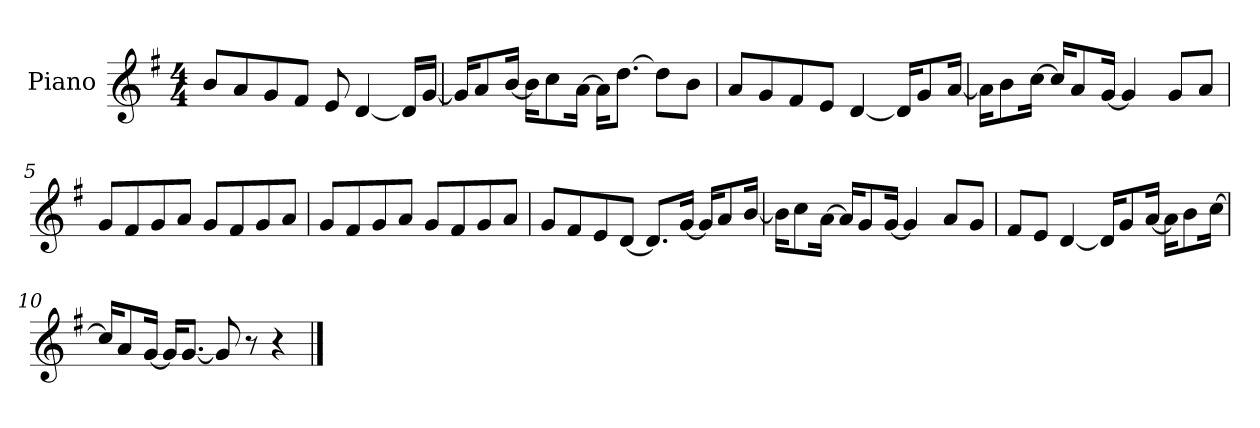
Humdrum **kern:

**kern
*part1
*staff1
*I"Piano
*I'P-no
*clefG2
*k[f#]
*M4/4
*MM90
=1
8b/L
8a/
8g/
8f#/J
8e/
[4d/
16d/LL]
[16g/JJ
=2
16g/KL]
8a/
[16b/Jk
16b\KL]
8cc\
[16a\Jk
16a\KL]
[8.dd\J
8dd\L]
8b\J
=3
8a/L
8g/
8f#/
8e/J
[4d/
16d/KL]
8g/
[16a/Jk
=4
16a\KL]
8b\
[16cc\Jk
16cc/KL]
8a/
[16g/Jk
4g/]
8g/L
8a/J
!!LO:LB:g=z
=5
8g/L
8f#/
8g/
8a/J
8g/L
8f#/
8g/
8a/J
=6
8g/L
8f#/
8g/
8a/J
8g/L
8f#/
8g/
8a/J
=7
8g/L
8f#/
8e/
[8d/J
8.d/L]
[16g/Jk
16g/KL]
8a/
[16b/Jk
=8
16b\KL]
8cc\
[16a\Jk
16a/KL]
8g/
[16g/Jk
4g/]
8a/L
8g/J
=9
8f#/L
8e/J
[4d/
16d/KL]
8g/
[16a/Jk
16a\KL]
8b\
[16cc\Jk
!!LO:LB:g=z
=10
16cc/KL]
8a/
[16g/Jk
16g/KL]
[8.g/J
8g/]
8r
4r
==
*-
